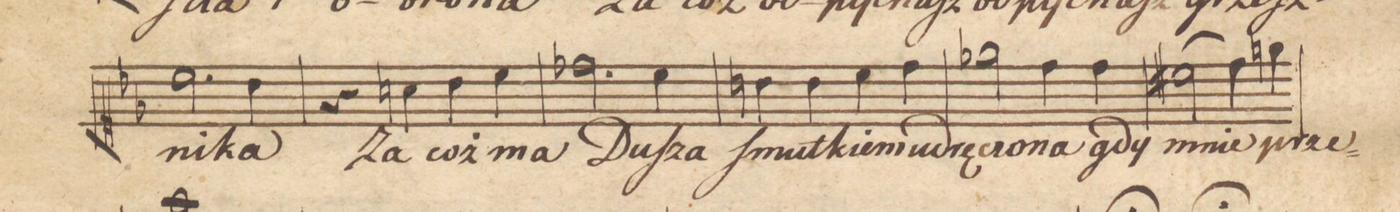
**kern	**text	**dynam
*I"Soprano.	*	*
*clefC1	*	*
*k[b-e-]	*	*
*met(c|)	*	*
*M2/2	*	*
2.cc\	-ni-	.
4b-\	-ka	.
=29	=29	=29
4r	.	.
4an\	Za	.
4b-\	coż	.
4cc\	ma	.
=30	=30	=30
2.dd-X\	Du-	.
4cc\	-ſza	.
=31	=31	=31
4bn\	ſmu-	.
4b\	-tkiem	.
4cc\	u-	.
4dd\	-drę-	.
=32	=32	=32
2ee-X\	-czo-	.
4dd\	-na	.
4dd\	gdy	.
=33	=33	=33
(2cc#X\	mnie	.
4dd\)	.	.
4ee\	prze-	.
=34	=34	=34
*-	*-	*-
